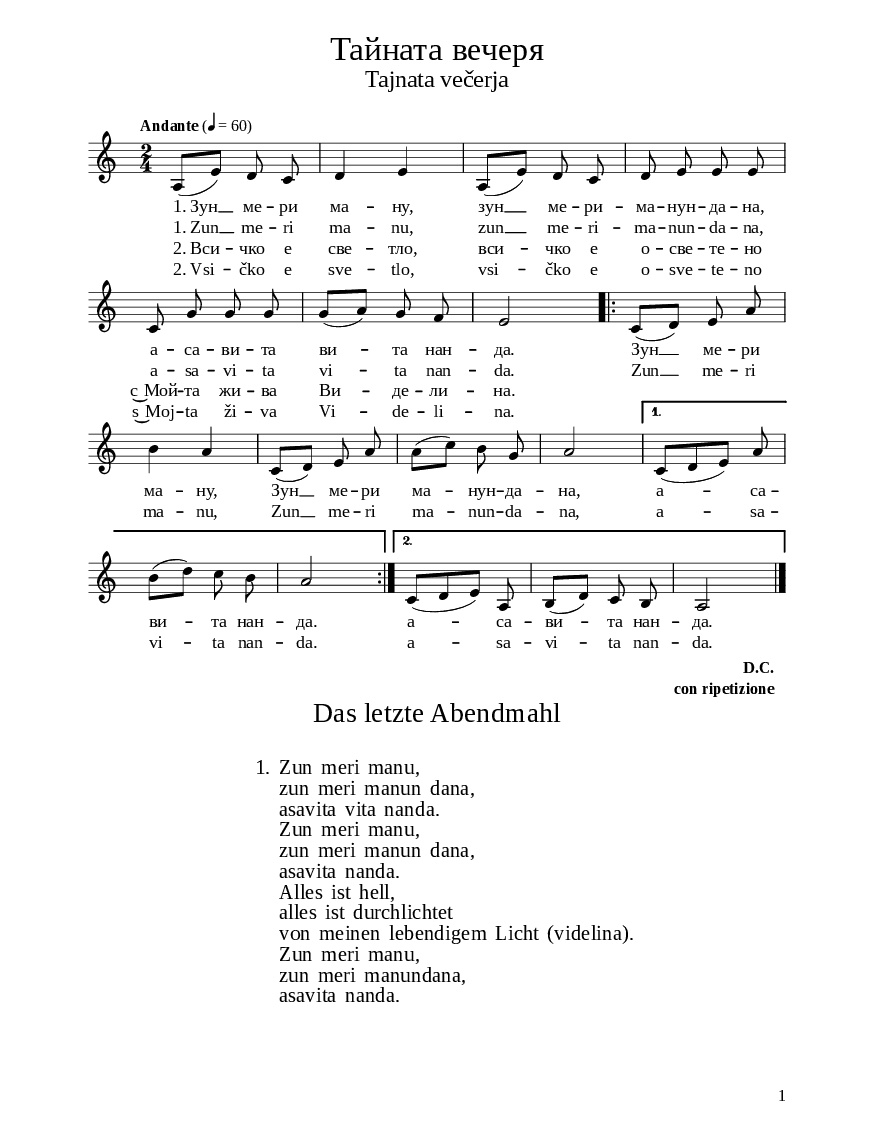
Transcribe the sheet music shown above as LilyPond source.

\version "2.24.1"

% include paper part and global functions
\include "include/globals.ily"

\bookpart {
  \label #'ref066_1
  \tocItem \markup "Тайната вечеря – Tajnata večerja"
  \include "include/bookpart-paper.ily"
  \score {
    \include "include/score-layout.ily"

    \new Voice \absolute  {
      \clef treble
      \key a \minor
      \time 2/4
      \tempoFunc "Andante" 4 "60"
      \autoBeamOff

      a8 ([ e'8 ]) d'8 c'8 | d'4 e'4 | a8 ([ e'8 ])  d'8 c'8 | d'8 e'8 e'8 e'8 \break |
      c'8 g'8 g'8 g'8 | g'8 ([a'8]) g'8 f'8 | e'2 \repeat volta 2 {
        c'8 ([ d'8 ]) e'8 a'8 |\break
        b'4 a'4 | c'8 ([ d'8 ]) e'8 a'8 | a'8 ([ c''8 ]) b'8 g'8 | a'2 |
      } \alternative {
        {
          c'8 ([ d' e' ]) a'  | \break
          b'8 ([ d''8 ]) c''8 b'8 | a'2 |
        } {  c'8 ([ d'8 e'8 ]) a8 | b8 ([ d'8 ]) c'8 b8 | a2 | \bar "|." \break }
      }
    }

    \addlyrics {
      "1. Зун" __ ме -- ри ма -- ну, зун __ ме -- ри -- ма -- нун -- да -- на,
      а -- са -- ви -- та ви -- та нан -- да. Зун __ ме -- ри
      ма -- ну, Зун __ ме -- ри ма -- нун -- да -- на, а -- са --
      ви -- та  нан -- да.  а -- са -- ви -- та  нан -- да.
    }

    \addlyrics {
      "1. Zun" __ me -- ri ma -- nu, zun __ me -- ri -- ma -- nun -- da -- na,
      a -- sa -- vi -- ta vi -- ta nan -- da. Zun __ me -- ri
      ma -- nu, Zun __ me -- ri ma -- nun -- da -- na, a -- sa --
      vi -- ta  nan -- da.  a -- sa -- vi -- ta  nan -- da.
    }

    \addlyrics {
      "2. Вси" -- чко е све -- тло, вси -- чко е о -- све -- те -- но
      с~Мой -- та жи -- ва Ви -- де -- ли -- на.
    }

  \addlyrics {
      "2. Vsi" -- čko e sve -- tlo, vsi -- čko e o -- sve -- te -- no
      s~Moj -- ta ži -- va Vi -- de -- li -- na.
    }

    \header {
      title = \titleFunc "Тайната вечеря" "Tajnata večerja"
    }

    \midi{}

  } % score
  \markup \dc-two "D.C." "con ripetizione"


  % include foreign translation(s) of the song
  \version "2.22.1"

\markup \fill-line { \fontsize #deTitleFontSize "Das letzte Abendmahl" }
\markup \null
\markup \null
\markup \fontsize #deCoupletFontSize {
  \hspace #16
  \override #`(baseline-skip . ,deCoupletBaselineSkip)

  \column {
     \line { " " }
      \line { 1.  Zun meri manu, }
      \line {   "   " zun meri manun dana, }
      \line {   "   " asavita vita nanda. }
      \line {   "   " Zun meri manu, }
      \line {   "   " zun meri manun dana, }

\line {   "   " asavita nanda. }

\line {   "   " Alles ist hell, }

\line {   "   " alles ist durchlichtet }

\line {   "   " von meinen lebendigem Licht (videlina). }

\line {   "   " Zun meri manu, }

\line {   "   " zun meri manundana, }

\line {   "   " asavita nanda. }
    }
}


} % bookpart
